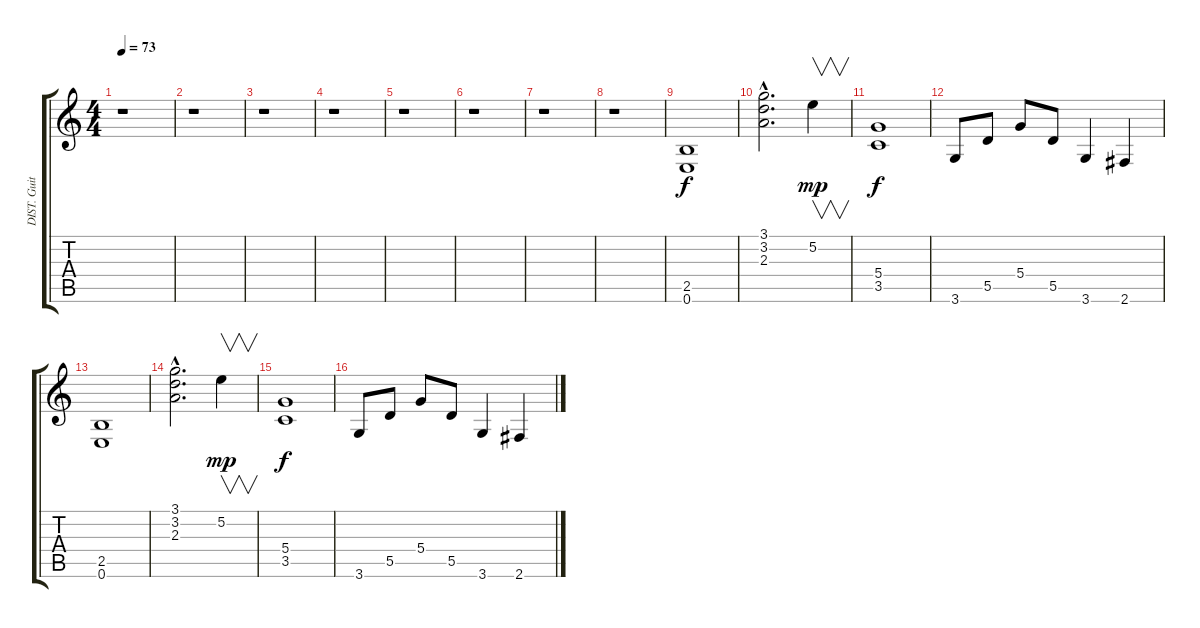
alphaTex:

\track ("DIST. Guitar" "DIST. Guit") {instrument overdrivenguitar}
\staff {score tabs}
\tuning (E4 B3 G3 D3 A2 E2) {hide}
\ts (4 4)
\tempo 73
\clef g2
\ks c
r.1{dy f instrument overdrivenguitar} |
r.1 |
r.1 |
r.1 |
r.1 |
r.1 |
r.1 |
r.1 |
(2.5 0.6).1 |
(3.1{hac} 3.2{hac} 2.3{hac}).2{d} 5.2.4{v dy mp} |
(5.4 3.5).1{dy f} |
3.6.8 5.5.8 5.4.8 5.5.8 3.6.4 2.6.4 |
(2.5 0.6).1 |
(3.1{hac} 3.2{hac} 2.3{hac}).2{d} 5.2.4{v dy mp} |
(5.4 3.5).1{dy f} |
3.6.8 5.5.8 5.4.8 5.5.8 3.6.4 2.6.4
